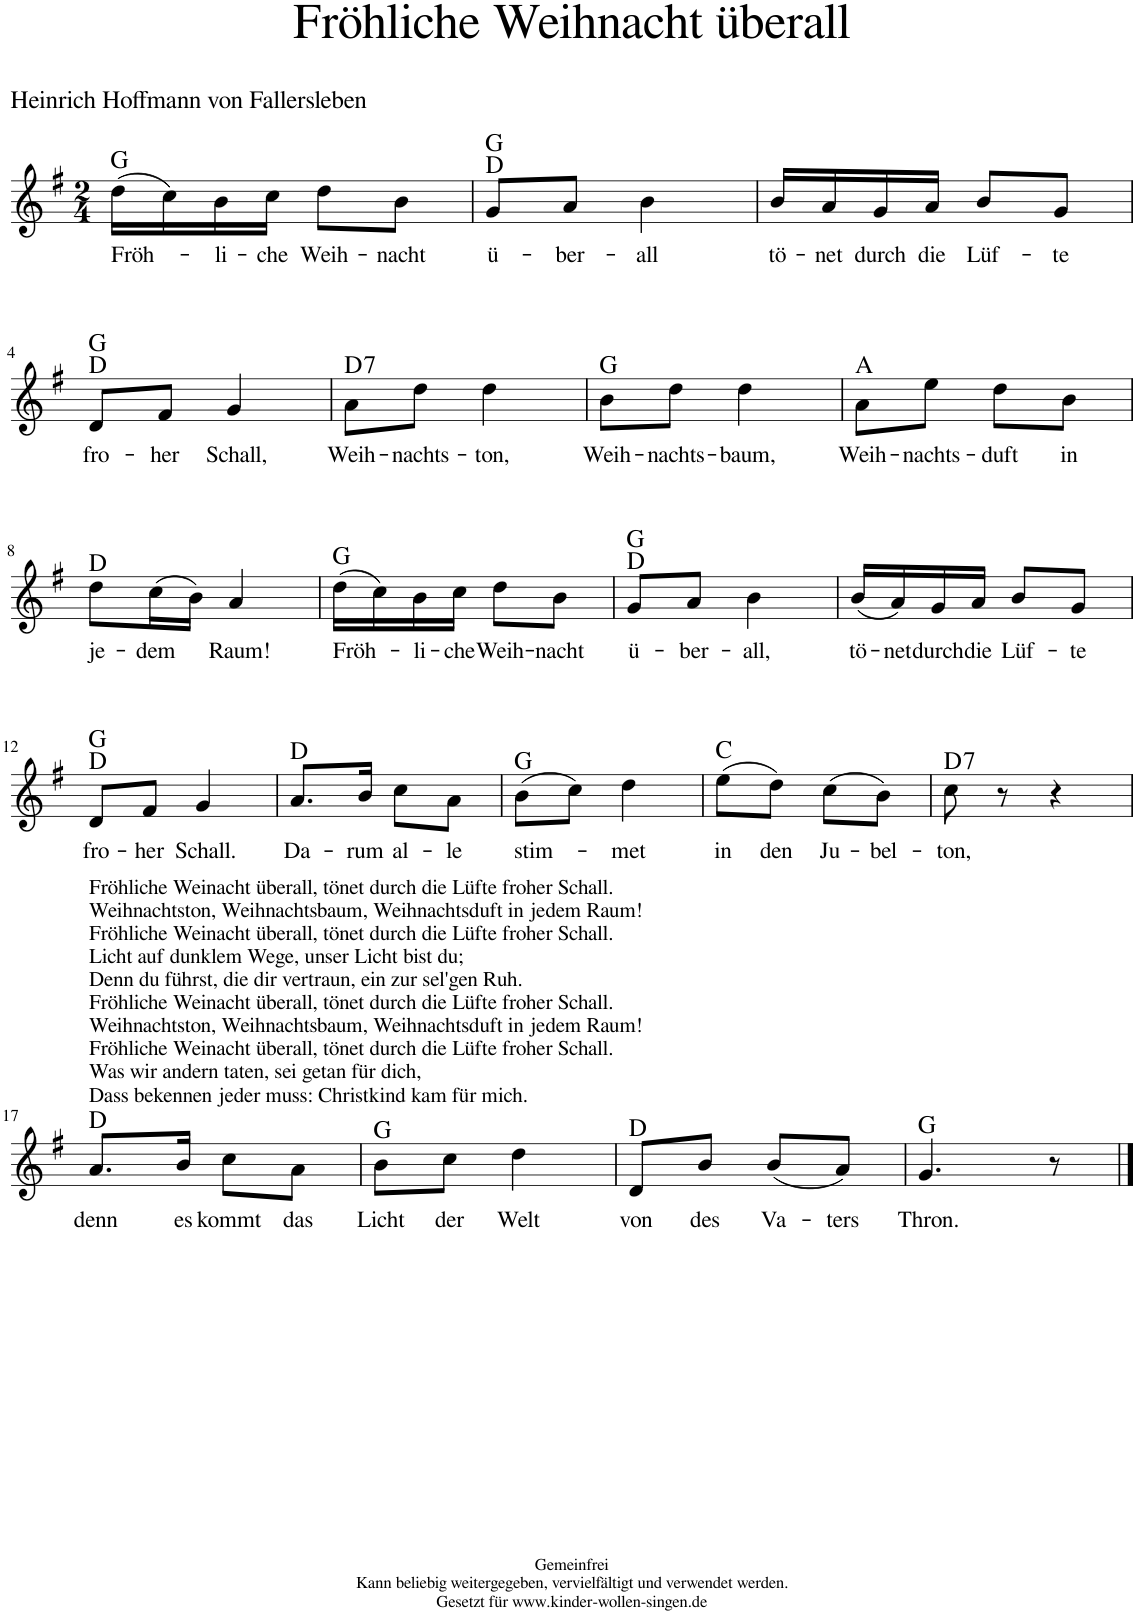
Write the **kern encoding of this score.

**kern	**text	**harte
*part1	*part1	*part1
*staff1	*staff1	*
*I"Voice	*	*
*clefG2	*	*
*k[f#]	*	*
*M2/4	*	*
=1	=1	=1
!	!LO:LY:b	!
(16dd\LL	Fröh-	G:maj
16cc\)	.	.
!	!LO:LY:b	!
16b\	li-	.
!	!LO:LY:b	!
16cc\JJ	che	.
!	!LO:LY:b	!
8dd\L	Weih-	.
!	!LO:LY:b	!
8b\J	nacht	.
=2	=2	=2
!	!LO:LY:b	!
8g/L	ü-	D:maj G:maj
!	!LO:LY:b	!
8a/J	ber-	.
!	!LO:LY:b	!
4b\	all	.
=3	=3	=3
!	!LO:LY:b	!
16b/LL	tö-	.
!	!LO:LY:b	!
16a/	net	.
!	!LO:LY:b	!
16g/	durch	.
!	!LO:LY:b	!
16a/JJ	die	.
!	!LO:LY:b	!
8b/L	Lüf-	.
!	!LO:LY:b	!
8g/J	te	.
!!LO:LB:g=z
=4	=4	=4
!	!LO:LY:b	!
8d/L	fro-	D:maj G:maj
!	!LO:LY:b	!
8f#/J	her	.
!	!LO:LY:b	!
4g/	Schall,	.
=5	=5	=5
!	!LO:LY:b	!LO:H:kt=7
8a\L	Weih-	D:7
!	!LO:LY:b	!
8dd\J	nachts-	.
!	!LO:LY:b	!
4dd\	ton,	.
=6	=6	=6
!	!LO:LY:b	!
8b\L	Weih-	G:maj
!	!LO:LY:b	!
8dd\J	nachts-	.
!	!LO:LY:b	!
4dd\	baum,	.
=7	=7	=7
!	!LO:LY:b	!
8a\L	Weih-	A:maj
!	!LO:LY:b	!
8ee\J	nachts-	.
!	!LO:LY:b	!
8dd\L	duft	.
!	!LO:LY:b	!
8b\J	in	.
!!LO:LB:g=z
=8	=8	=8
!	!LO:LY:b	!
8dd\L	je-	D:maj
!	!LO:LY:b	!
(16cc\L	dem	.
16b\JJ)	.	.
!	!LO:LY:b	!
4a/	Raum!	.
=9	=9	=9
!	!LO:LY:b	!
(16dd\LL	Fröh-	G:maj
16cc\)	.	.
!	!LO:LY:b	!
16b\	li-	.
!	!LO:LY:b	!
16cc\JJ	che	.
!	!LO:LY:b	!
8dd\L	Weih-	.
!	!LO:LY:b	!
8b\J	nacht	.
=10	=10	=10
!	!LO:LY:b	!
8g/L	ü-	D:maj G:maj
!	!LO:LY:b	!
8a/J	ber-	.
!	!LO:LY:b	!
4b\	all,	.
=11	=11	=11
!	!LO:LY:b	!
(16b/LL	tö-	.
!	!LO:LY:b	!
16a/)	net	.
!	!LO:LY:b	!
16g/	durch	.
!	!LO:LY:b	!
16a/JJ	die	.
!	!LO:LY:b	!
8b/L	Lüf-	.
!	!LO:LY:b	!
8g/J	te	.
!!LO:LB:g=z
=12	=12	=12
!	!LO:LY:b	!
8d/L	fro-	D:maj G:maj
!	!LO:LY:b	!
8f#/J	her	.
!	!LO:LY:b	!
4g/	Schall.	.
=13	=13	=13
!	!LO:LY:b	!
8.a/L	Da-	D:maj
!	!LO:LY:b	!
16b/Jk	rum	.
!	!LO:LY:b	!
8cc\L	al-	.
!	!LO:LY:b	!
8a\J	le	.
=14	=14	=14
!	!LO:LY:b	!
(8b\L	stim-	G:maj
8cc\J)	.	.
!	!LO:LY:b	!
4dd\	met	.
=15	=15	=15
!	!LO:LY:b	!
(8ee\L	in	C:maj
!	!LO:LY:b	!
8dd\J)	den	.
!	!LO:LY:b	!
(8cc\L	Ju-	.
!	!LO:LY:b	!
8b\J)	bel-	.
=16	=16	=16
!	!LO:LY:b	!LO:H:kt=7
8cc\	ton,	D:7
8r	.	.
4r	.	.
!!LO:LB:g=z
=17	=17	=17
!LO:TX:a:t=Fröhliche Weinacht überall, tönet durch die Lüfte froher Schall.	!	!
!LO:TX:a:t=Weihnachtston, Weihnachtsbaum, Weihnachtsduft in jedem Raum!	!	!
!LO:TX:a:t=Fröhliche Weinacht überall, tönet durch die Lüfte froher Schall.	!	!
!LO:TX:a:t=Licht auf dunklem Wege, unser Licht bist du;	!	!
!LO:TX:a:t=Denn du führst, die dir vertraun, ein zur sel'gen Ruh.	!	!
!LO:TX:a:t=Fröhliche Weinacht überall, tönet durch die Lüfte froher Schall.	!	!
!LO:TX:a:t=Weihnachtston, Weihnachtsbaum, Weihnachtsduft in jedem Raum!	!	!
!LO:TX:a:t=Fröhliche Weinacht überall, tönet durch die Lüfte froher Schall.	!	!
!LO:TX:a:t=Was wir andern taten, sei getan für dich,	!	!
!LO:TX:a:t=Dass bekennen jeder muss&colon; Christkind kam für mich.	!	!
!	!LO:LY:b	!
8.a/L	denn	D:maj
!	!LO:LY:b	!
16b/Jk	es	.
!	!LO:LY:b	!
8cc\L	kommt	.
!	!LO:LY:b	!
8a\J	das	.
=18	=18	=18
!	!LO:LY:b	!
8b\L	Licht	G:maj
!	!LO:LY:b	!
8cc\J	der	.
!	!LO:LY:b	!
4dd\	Welt	.
=19	=19	=19
!	!LO:LY:b	!
8d/L	von	D:maj
!	!LO:LY:b	!
8b/J	des	.
!	!LO:LY:b	!
(8b/L	Va-	.
!	!LO:LY:b	!
8a/J)	ters	.
=20	=20	=20
!	!LO:LY:b	!
4.g/	Thron.	G:maj
8r	.	.
==	==	==
*-	*-	*-
